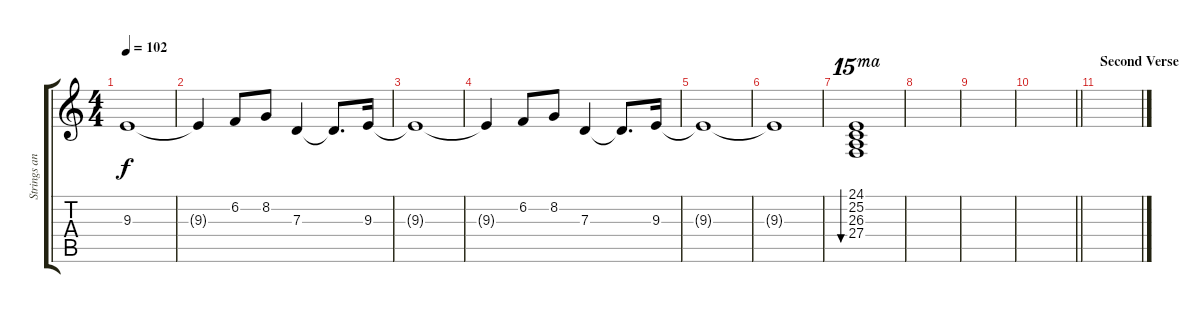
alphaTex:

\track ("Strings and Effects" "Strings an") {instrument pad7halo}
\staff {score tabs}
\tuning (E4 B3 G3 D3 A2 E2) {hide}
\ts (4 4)
\tempo 102
\clef g2
\ks c
9.3{t}.1{dy f} |
9.3{t}.4 6.2.8 8.2.8 7.3.4 7.3{t}.8{d} 9.3.16 |
9.3{t}.1 |
9.3{t}.4 6.2.8 8.2.8 7.3.4 7.3{t}.8{d} 9.3.16 |
9.3{t}.1 |
9.3{t}.1 |
(24.1 25.2 26.3 27.4).1{bu 240 ot 15ma instrument brightacousticpiano} |
|
|
\barLineRight lightlight
|
\section ("" "Second Verse")
